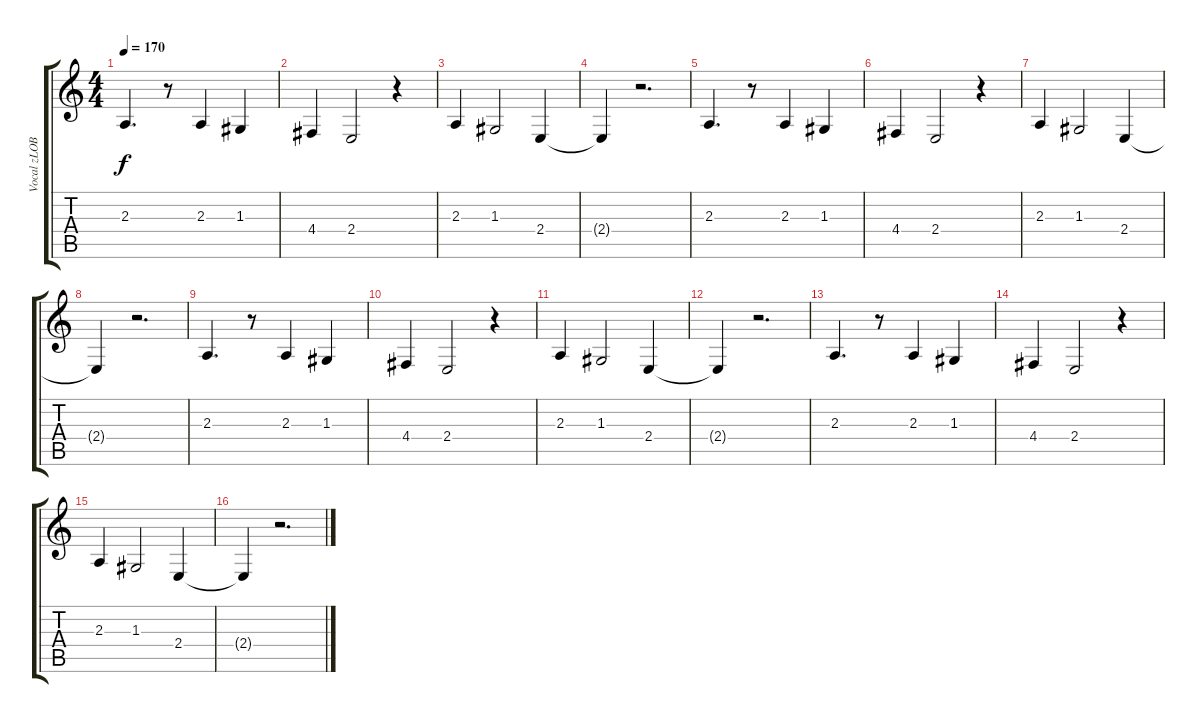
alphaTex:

\track ("Vocal zLOB" "Vocal zLOB") {instrument altosax}
\staff {score tabs}
\tuning (E4 B3 G3 D3 A2 E2) {hide}
\ts (4 4)
\tempo 170
\clef g2
\ks c
2.3.4{d dy f} r.8 2.3.4 1.3.4 |
4.4.4 2.4.2 r.4 |
2.3.4 1.3.2 2.4.4 |
2.4{t}.4 r.2{d} |
2.3.4{d} r.8 2.3.4 1.3.4 |
4.4.4 2.4.2 r.4 |
2.3.4 1.3.2 2.4.4 |
2.4{t}.4 r.2{d} |
2.3.4{d} r.8 2.3.4 1.3.4 |
4.4.4 2.4.2 r.4 |
2.3.4 1.3.2 2.4.4 |
2.4{t}.4 r.2{d} |
2.3.4{d} r.8 2.3.4 1.3.4 |
4.4.4 2.4.2 r.4 |
2.3.4 1.3.2 2.4.4 |
2.4{t}.4 r.2{d}
